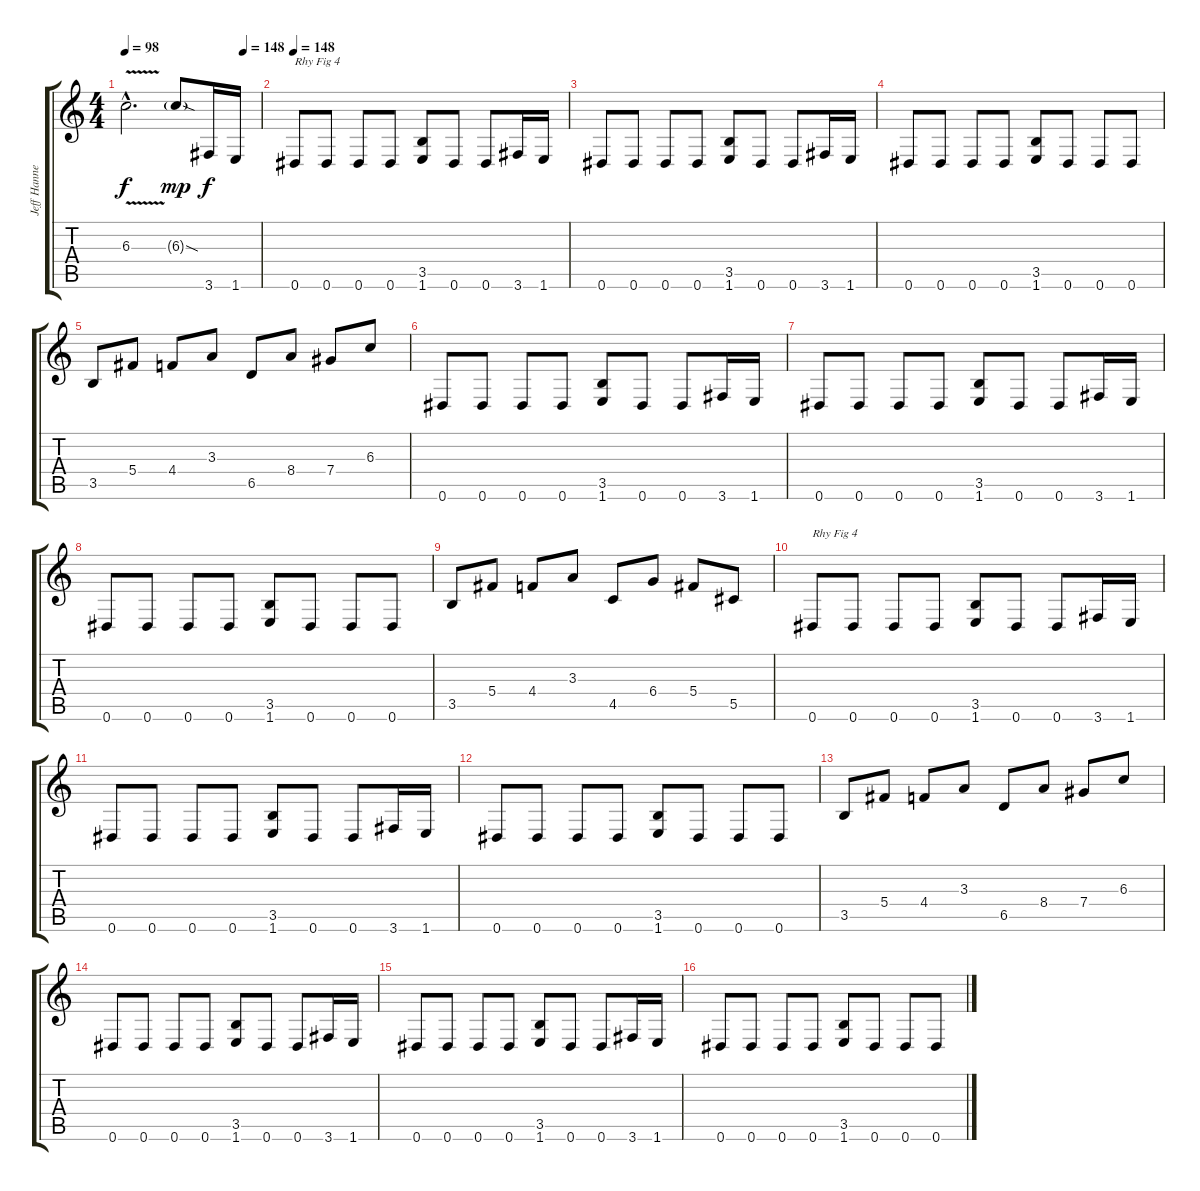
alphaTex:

\track ("Jeff Hanneman" "Jeff Hanne") {instrument distortionguitar}
\staff {score tabs}
\tuning (Eb4 Bb3 Gb3 Db3 Ab2 Eb2) {hide}
\ts (4 4)
\tempo 98
\tempo (148 0.875)
\clef g2
\ks c
6.3{v hac}.2{d dy f} 6.3{sod g}.8{dy mp} 3.6.16{dy f} 1.6.16 |
\tempo 148
0.6.8{txt "Rhy Fig 4"} 0.6.8 0.6.8 0.6.8 (3.5 1.6).8 0.6.8 0.6.8 3.6.16 1.6.16 |
0.6.8 0.6.8 0.6.8 0.6.8 (3.5 1.6).8 0.6.8 0.6.8 3.6.16 1.6.16 |
0.6.8 0.6.8 0.6.8 0.6.8 (3.5 1.6).8 0.6.8 0.6.8 0.6.8 |
3.5.8 5.4.8 4.4.8 3.3.8 6.5.8 8.4.8 7.4.8 6.3.8 |
0.6.8 0.6.8 0.6.8 0.6.8 (3.5 1.6).8 0.6.8 0.6.8 3.6.16 1.6.16 |
0.6.8 0.6.8 0.6.8 0.6.8 (3.5 1.6).8 0.6.8 0.6.8 3.6.16 1.6.16 |
0.6.8 0.6.8 0.6.8 0.6.8 (3.5 1.6).8 0.6.8 0.6.8 0.6.8 |
3.5.8 5.4.8 4.4.8 3.3.8 4.5.8 6.4.8 5.4.8 5.5.8 |
0.6.8{txt "Rhy Fig 4"} 0.6.8 0.6.8 0.6.8 (3.5 1.6).8 0.6.8 0.6.8 3.6.16 1.6.16 |
0.6.8 0.6.8 0.6.8 0.6.8 (3.5 1.6).8 0.6.8 0.6.8 3.6.16 1.6.16 |
0.6.8 0.6.8 0.6.8 0.6.8 (3.5 1.6).8 0.6.8 0.6.8 0.6.8 |
3.5.8 5.4.8 4.4.8 3.3.8 6.5.8 8.4.8 7.4.8 6.3.8 |
0.6.8 0.6.8 0.6.8 0.6.8 (3.5 1.6).8 0.6.8 0.6.8 3.6.16 1.6.16 |
0.6.8 0.6.8 0.6.8 0.6.8 (3.5 1.6).8 0.6.8 0.6.8 3.6.16 1.6.16 |
0.6.8 0.6.8 0.6.8 0.6.8 (3.5 1.6).8 0.6.8 0.6.8 0.6.8
